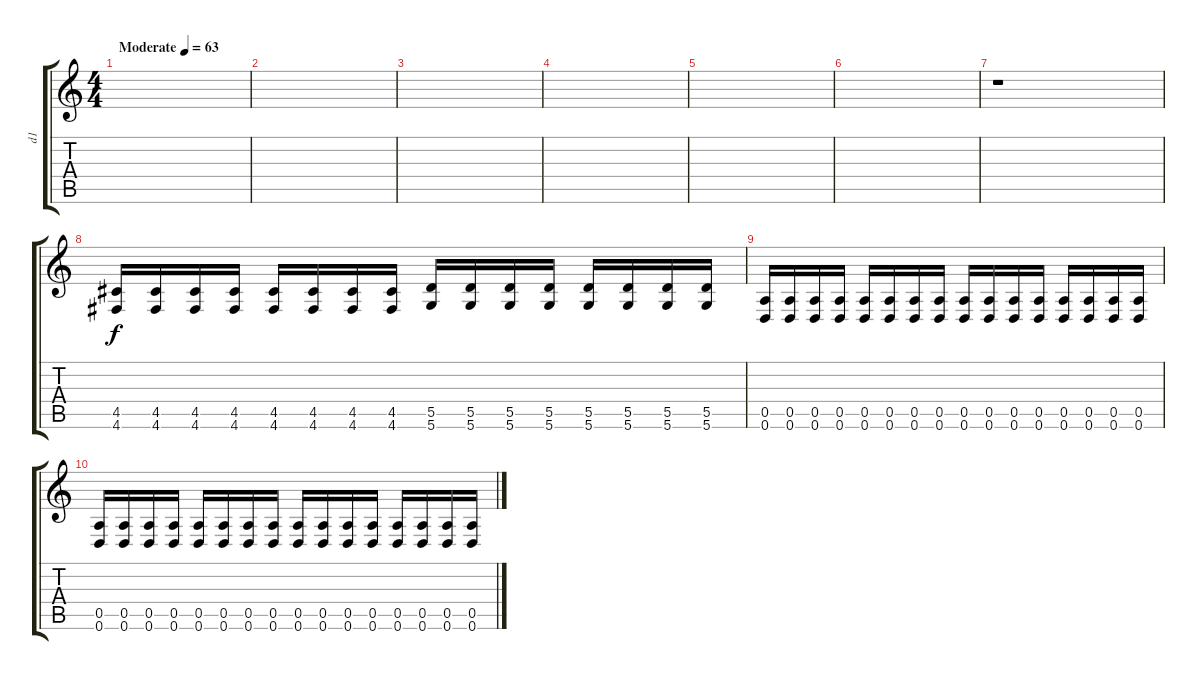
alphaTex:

\track ("d1" "d1") {instrument distortionguitar}
\staff {score tabs}
\tuning (E4 B3 G3 D3 A2 D2) {hide}
\ts (4 4)
\tempo (63 "Moderate")
\clef g2
\ks c
|
|
|
|
|
|
r.1 |
(4.5 4.6).16 (4.5 4.6).16 (4.5 4.6).16 (4.5 4.6).16 (4.5 4.6).16 (4.5 4.6).16 (4.5 4.6).16 (4.5 4.6).16 (5.5 5.6).16 (5.5 5.6).16 (5.5 5.6).16 (5.5 5.6).16 (5.5 5.6).16 (5.5 5.6).16 (5.5 5.6).16 (5.5 5.6).16 |
(0.5 0.6).16 (0.5 0.6).16 (0.5 0.6).16 (0.5 0.6).16 (0.5 0.6).16 (0.5 0.6).16 (0.5 0.6).16 (0.5 0.6).16 (0.5 0.6).16 (0.5 0.6).16 (0.5 0.6).16 (0.5 0.6).16 (0.5 0.6).16 (0.5 0.6).16 (0.5 0.6).16 (0.5 0.6).16 |
(0.5 0.6).16 (0.5 0.6).16 (0.5 0.6).16 (0.5 0.6).16 (0.5 0.6).16 (0.5 0.6).16 (0.5 0.6).16 (0.5 0.6).16 (0.5 0.6).16 (0.5 0.6).16 (0.5 0.6).16 (0.5 0.6).16 (0.5 0.6).16 (0.5 0.6).16 (0.5 0.6).16 (0.5 0.6).16
